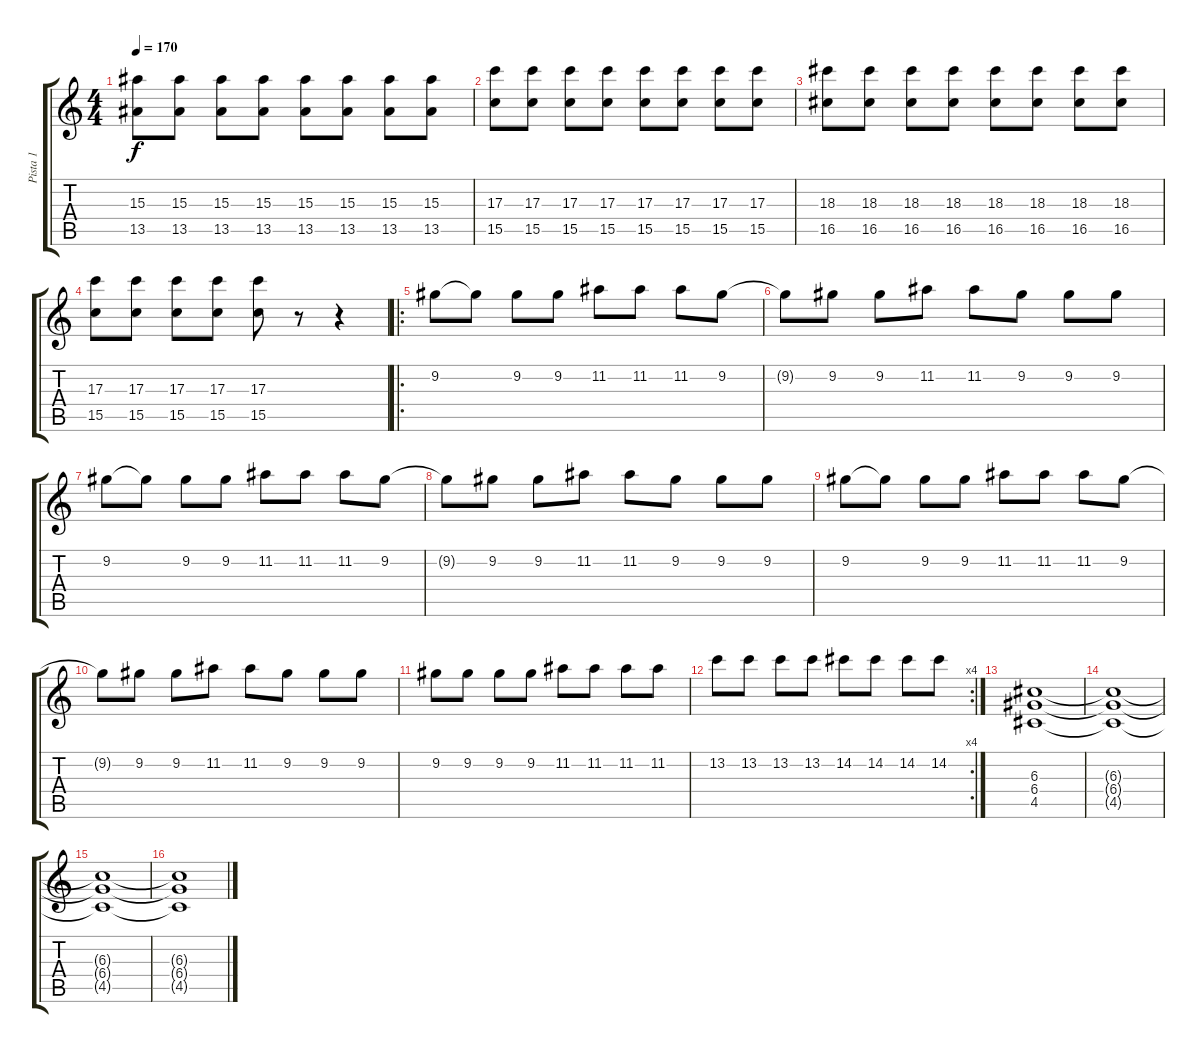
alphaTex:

\track ("Pista 1" "Pista 1") {instrument distortionguitar}
\staff {score tabs}
\tuning (E4 B3 G3 D3 A2 D2) {hide}
\ts (4 4)
\tempo 170
\clef g2
\ks c
(15.3 13.5).8{dy f} (15.3 13.5).8 (15.3 13.5).8 (15.3 13.5).8 (15.3 13.5).8 (15.3 13.5).8 (15.3 13.5).8 (15.3 13.5).8 |
(17.3 15.5).8 (17.3 15.5).8 (17.3 15.5).8 (17.3 15.5).8 (17.3 15.5).8 (17.3 15.5).8 (17.3 15.5).8 (17.3 15.5).8 |
(18.3 16.5).8 (18.3 16.5).8 (18.3 16.5).8 (18.3 16.5).8 (18.3 16.5).8 (18.3 16.5).8 (18.3 16.5).8 (18.3 16.5).8 |
(17.3 15.5).8 (17.3 15.5).8 (17.3 15.5).8 (17.3 15.5).8 (17.3 15.5).8 r.8 r.4 |
\ro
9.2.8 9.2{t}.8 9.2.8 9.2.8 11.2.8 11.2.8 11.2.8 9.2.8 |
9.2{t}.8 9.2.8 9.2.8 11.2.8 11.2.8 9.2.8 9.2.8 9.2.8 |
9.2.8 9.2{t}.8 9.2.8 9.2.8 11.2.8 11.2.8 11.2.8 9.2.8 |
9.2{t}.8 9.2.8 9.2.8 11.2.8 11.2.8 9.2.8 9.2.8 9.2.8 |
9.2.8 9.2{t}.8 9.2.8 9.2.8 11.2.8 11.2.8 11.2.8 9.2.8 |
9.2{t}.8 9.2.8 9.2.8 11.2.8 11.2.8 9.2.8 9.2.8 9.2.8 |
9.2.8 9.2.8 9.2.8 9.2.8 11.2.8 11.2.8 11.2.8 11.2.8 |
\rc 4
13.2.8 13.2.8 13.2.8 13.2.8 14.2.8 14.2.8 14.2.8 14.2.8 |
(6.3 6.4 4.5).1{volume 0} |
(6.3{t} 6.4{t} 4.5{t}).1 |
(6.3{t} 6.4{t} 4.5{t}).1 |
(6.3{t} 6.4{t} 4.5{t}).1
